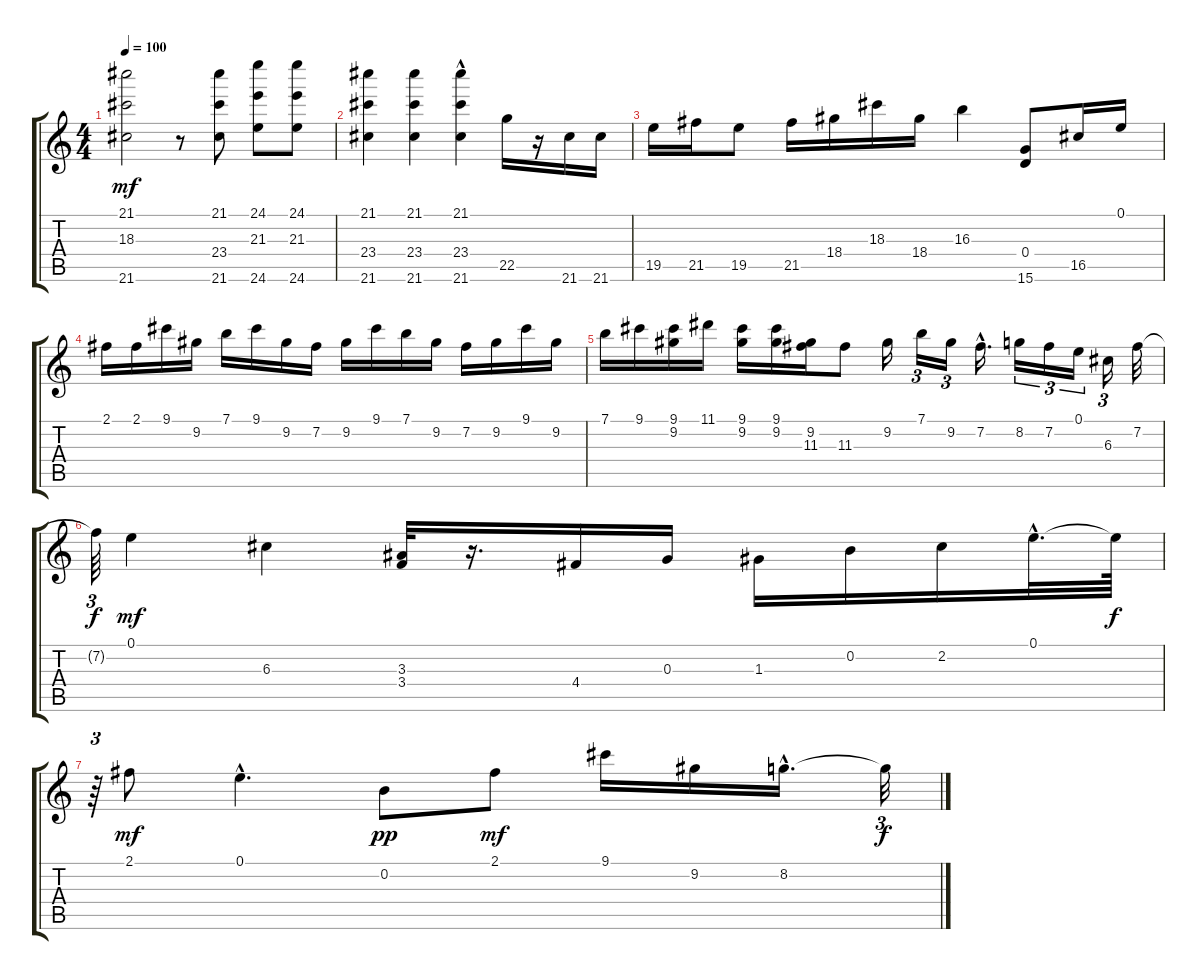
\track "" {instrument distortionguitar}
\staff {score tabs}
\tuning (E4 B3 G3 D3 A2 E2) {hide}
\ts (4 4)
\tempo 100
\clef g2
\ks c
(21.1 18.3 21.6).2{dy mf} r.8 (21.1 23.4 21.6).8 (24.1 21.3 24.6).8 (24.1 21.3 24.6).8 |
(21.1 23.4 21.6).4 (21.1 23.4 21.6).4 (21.1{hac} 23.4{hac} 21.6).4 22.5.16 r.16 21.6.16 21.6.16 |
19.5.16 21.5.16 19.5.8 21.5.16 18.4.16 18.3.16 18.4.16 16.3.4 (0.4 15.6).8 16.5.16 0.1.16 |
2.1.16 2.1.16 9.1.16 9.2.16 7.1.16 9.1.16 9.2.16 7.2.16 9.2.16 9.1.16 7.1.16 9.2.16 7.2.16 9.2.16 9.1.16 9.2.16 |
7.1.16 9.1.16 (9.1 9.2).16 11.1.16 (9.1 9.2).16 (9.1 9.2).16 (9.2 11.3).16 11.3.8 9.2.16 7.1.16{tu (3 2)} 9.2.16{tu (3 2)} 7.2{hac}.16{d} 8.2.16{tu (3 2)} 7.2.16{tu (3 2)} 0.1.16{tu (3 2)} 6.3.16{tu (3 2)} 7.2.32 |
7.2{t}.64{tu (3 2) dy f} 0.1.4{dy mf} 6.3.4 (3.3 3.4).32 r.16{d} 4.4.16 0.3.16 1.3.16 0.2.16 2.2.16 0.1{hac}.32{d} 0.1{t}.64{dy f} |
r.64{tu (3 2)} 2.1.8{dy mf} 0.1{hac}.4{d} 0.2.8{dy pp} 2.1.8{dy mf} 9.1.16 9.2.16 8.2{hac}.16{d} 8.2{t}.32{tu (3 2) dy f}
